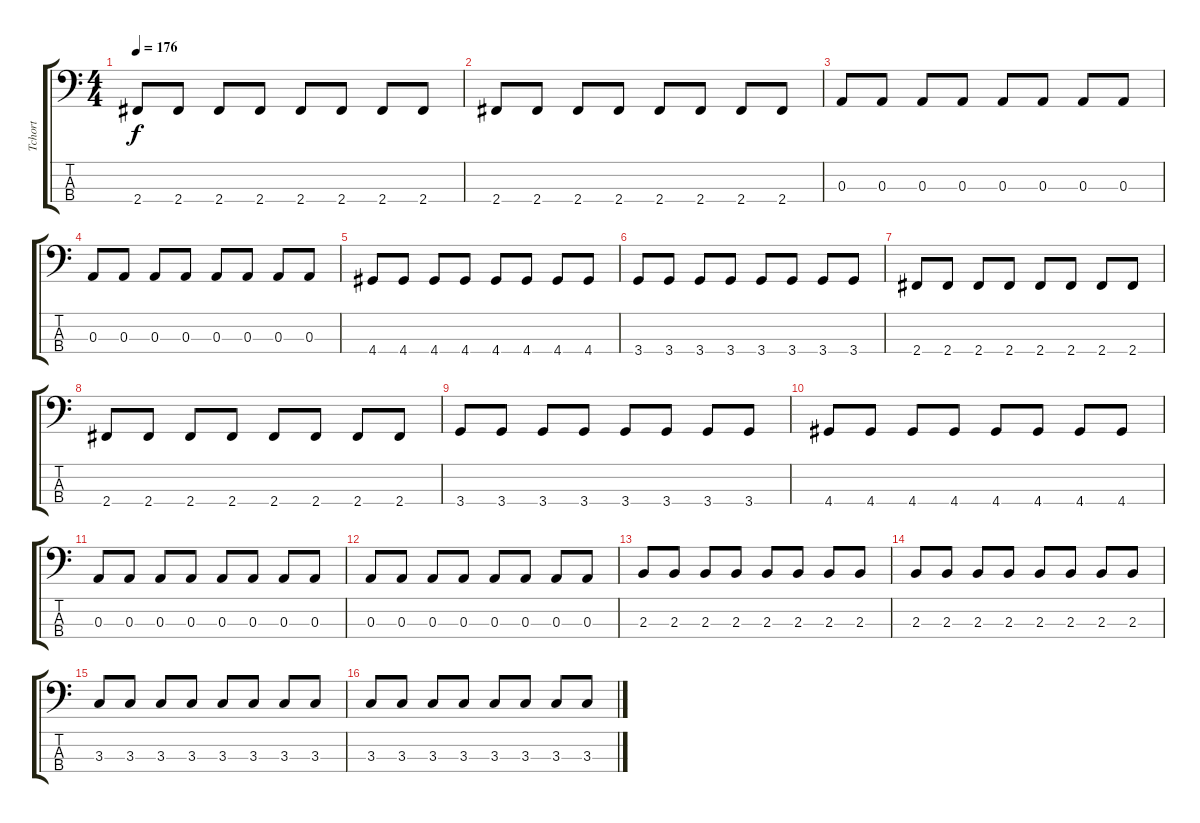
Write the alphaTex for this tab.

\track ("Tchort" "Tchort") {instrument electricbasspick}
\staff {score tabs}
\tuning (G2 D2 A1 E1) {hide}
\ts (4 4)
\tempo 176
\clef f4
\ks c
2.4.8{dy f} 2.4.8 2.4.8 2.4.8 2.4.8 2.4.8 2.4.8 2.4.8 |
2.4.8 2.4.8 2.4.8 2.4.8 2.4.8 2.4.8 2.4.8 2.4.8 |
0.3.8 0.3.8 0.3.8 0.3.8 0.3.8 0.3.8 0.3.8 0.3.8 |
0.3.8 0.3.8 0.3.8 0.3.8 0.3.8 0.3.8 0.3.8 0.3.8 |
4.4.8 4.4.8 4.4.8 4.4.8 4.4.8 4.4.8 4.4.8 4.4.8 |
3.4.8 3.4.8 3.4.8 3.4.8 3.4.8 3.4.8 3.4.8 3.4.8 |
2.4.8 2.4.8 2.4.8 2.4.8 2.4.8 2.4.8 2.4.8 2.4.8 |
2.4.8 2.4.8 2.4.8 2.4.8 2.4.8 2.4.8 2.4.8 2.4.8 |
3.4.8 3.4.8 3.4.8 3.4.8 3.4.8 3.4.8 3.4.8 3.4.8 |
4.4.8 4.4.8 4.4.8 4.4.8 4.4.8 4.4.8 4.4.8 4.4.8 |
0.3.8 0.3.8 0.3.8 0.3.8 0.3.8 0.3.8 0.3.8 0.3.8 |
0.3.8 0.3.8 0.3.8 0.3.8 0.3.8 0.3.8 0.3.8 0.3.8 |
2.3.8 2.3.8 2.3.8 2.3.8 2.3.8 2.3.8 2.3.8 2.3.8 |
2.3.8 2.3.8 2.3.8 2.3.8 2.3.8 2.3.8 2.3.8 2.3.8 |
3.3.8 3.3.8 3.3.8 3.3.8 3.3.8 3.3.8 3.3.8 3.3.8 |
3.3.8 3.3.8 3.3.8 3.3.8 3.3.8 3.3.8 3.3.8 3.3.8
